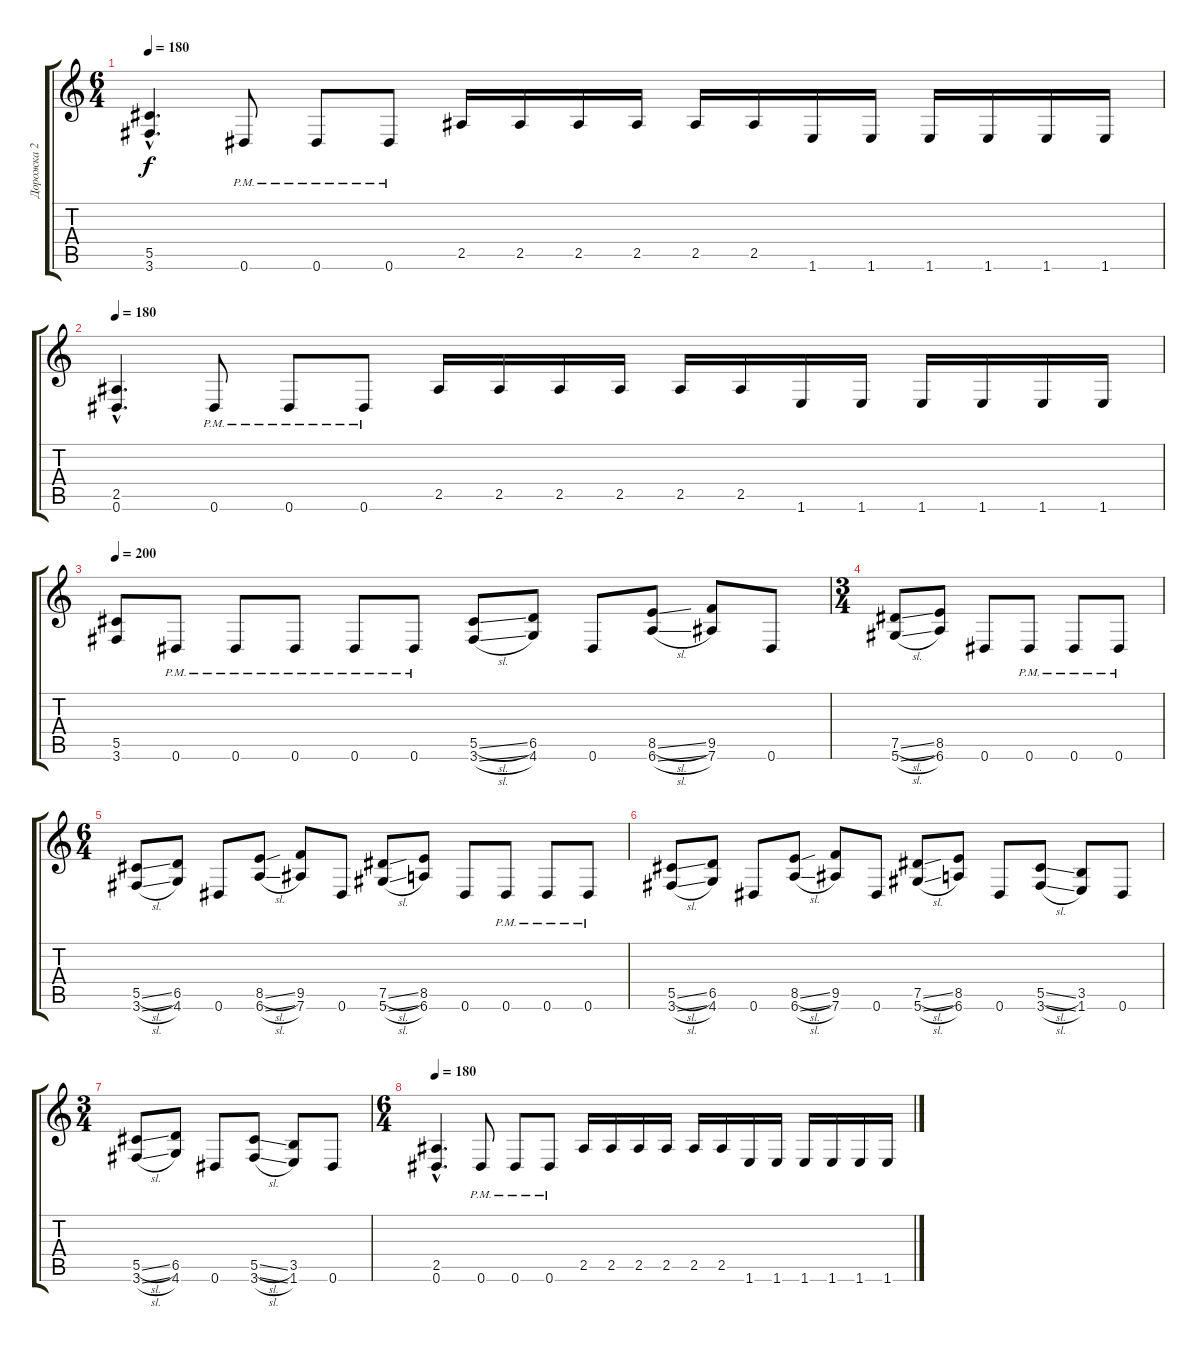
\track ("Дорожка 2" "Дорожка 2") {instrument distortionguitar}
\staff {score tabs}
\tuning (Eb4 Bb3 Gb3 Db3 Ab2 Eb2) {hide}
\ts (6 4)
\tempo 180
\clef g2
\ks c
(5.5{hac} 3.6{hac}).4{d dy f} 0.6{pm}.8 0.6{pm}.8 0.6{pm}.8 2.5.16 2.5.16 2.5.16 2.5.16 2.5.16 2.5.16 1.6.16 1.6.16 1.6.16 1.6.16 1.6.16 1.6.16 |
\tempo 180
(2.5{hac} 0.6{hac}).4{d} 0.6{pm}.8 0.6{pm}.8 0.6{pm}.8 2.5.16 2.5.16 2.5.16 2.5.16 2.5.16 2.5.16 1.6.16 1.6.16 1.6.16 1.6.16 1.6.16 1.6.16 |
\tempo 200
(5.5 3.6).8 0.6{pm}.8 0.6{pm}.8 0.6{pm}.8 0.6{pm}.8 0.6{pm}.8 (5.5{sl} 3.6{sl}).8 (6.5 4.6).8 0.6.8 (8.5{sl} 6.6{sl}).8 (9.5 7.6).8 0.6.8 |
\ts (3 4)
(7.5{sl} 5.6{sl}).8 (8.5 6.6).8 0.6.8 0.6{pm}.8 0.6{pm}.8 0.6{pm}.8 |
\ts (6 4)
(5.5{sl} 3.6{sl}).8 (6.5 4.6).8 0.6.8 (8.5{sl} 6.6{sl}).8 (9.5 7.6).8 0.6.8 (7.5{sl} 5.6{sl}).8 (8.5 6.6).8 0.6.8 0.6{pm}.8 0.6{pm}.8 0.6{pm}.8 |
(5.5{sl} 3.6{sl}).8 (6.5 4.6).8 0.6.8 (8.5{sl} 6.6{sl}).8 (9.5 7.6).8 0.6.8 (7.5{sl} 5.6{sl}).8 (8.5 6.6).8 0.6.8 (5.5{sl} 3.6{sl}).8 (3.5 1.6).8 0.6.8 |
\ts (3 4)
(5.5{sl} 3.6{sl}).8 (6.5 4.6).8 0.6.8 (5.5{sl} 3.6{sl}).8 (3.5 1.6).8 0.6.8 |
\ts (6 4)
\tempo 185
\tempo 180
(2.5{hac} 0.6{hac}).4{d} 0.6{pm}.8 0.6{pm}.8 0.6{pm}.8 2.5.16 2.5.16 2.5.16 2.5.16 2.5.16 2.5.16 1.6.16 1.6.16 1.6.16 1.6.16 1.6.16 1.6.16
